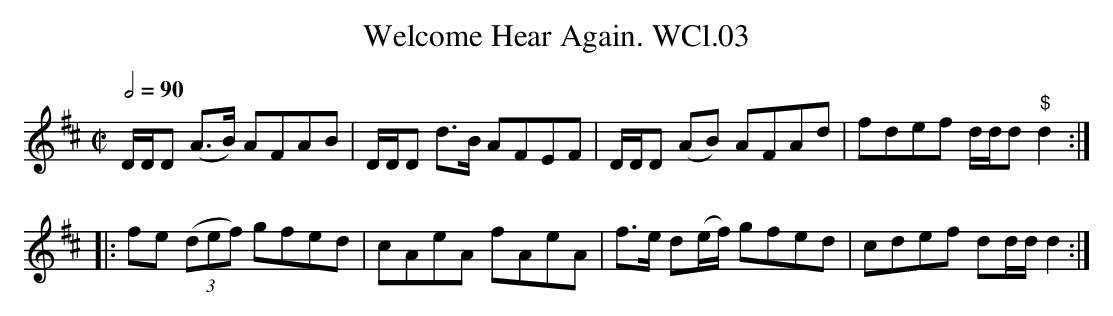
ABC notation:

X:1
T:Welcome Hear Again. WCl.03
M:C|
L:1/8
Q:1/2=90
K:D
D/2D/2D (A>B) AFAB|D/2D/2D d>B AFEF|\
D/2D/2D (AB) AFAd|fdef d/2d/2d "$"d2:|
|:fe ((3def) gfed|cAeA fAeA|\
f>e d(e/2f/2) gfed|cdef dd/2d/2 d2:|
